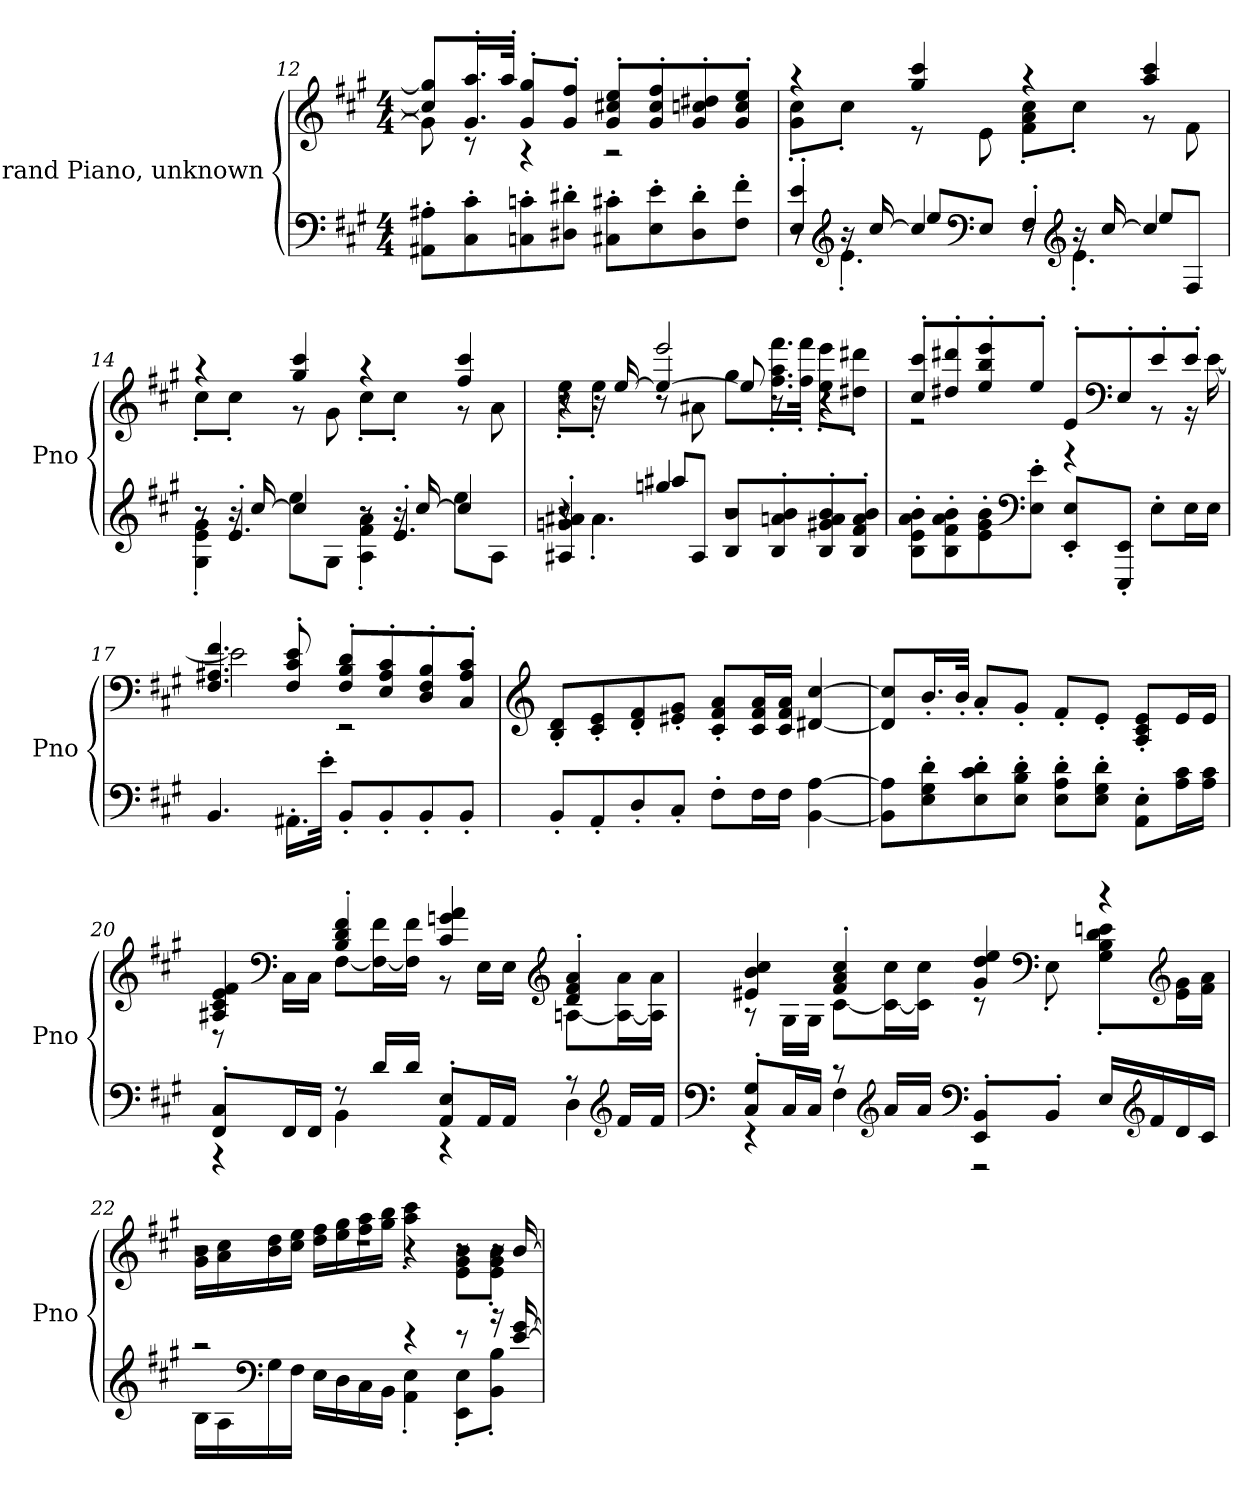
**kern	**kern
*part1	*part1
*staff2	*staff1
*I"Grand Piano, unknown	*
*I'Pno	*
!!LO:LB:g=z
*clefF4	*clefG2
*k[f#c#g#]	*k[f#c#g#]
*M4/4	*M4/4
=12	=12
*	*^
8AA#X\' 8A#X\'L	8cc/] 8gg#/]L	8g#\]
8C#\' 8c#\'	16.g#/' 16.aa/'L	8r
.	32aa'/JJk	.
8Cn\' 8cn\'	8g#/' 8gg#/'L	4r
8D#X\' 8d#X\'J	8g#/' 8ff#/'J	.
8C#X\' 8c#X\'L	8g#/' 8cc#X/' 8ee/'L	2r
8E\' 8e\'	8g#/' 8cc#/' 8ff#/'	.
8D#\' 8d#\'	8g#/' 8ccn/' 8dd#X/'	.
8F#\' 8f#\'J	8g#/' 8cc/' 8ee/'J	.
=13	=13	=13
*^	*	*
*	*^	*	*
8r	8r	4E/' 4e/'	4r	8g#\' 8cc#\'L
*clefG2	*	*	*	*
16r	4.e'\	.	.	8cc#'\J
[16cc#/	.	.	.	.
4cc#/]	.	8ee/L	4gg#/ 4ccc#/	8r
*clefF4	*	*	*	*
.	.	8E/J	.	8e\
8r	8r	4F#'/	4r	8f#\' 8a\' 8cc#\'L
*clefG2	*	*	*	*
16r	4.e'\	.	.	8cc#'\J
[16cc#/	.	.	.	.
4cc#/]	.	8ee/L	4aa/ 4ccc#/	8r
.	.	8F#/J	.	8f#\
!!LO:PB:g=z	!!
=14	=14	=14	=14	=14
8r	4G#\' 4e\' 4g#\'	8r	4r	8cc#'\L
16r	.	4.e'/	.	8cc#'\J
[16cc#/	.	.	.	.
4cc#/]	8ee\L	.	4gg#/ 4ccc#/	8r
.	8G#\J	.	.	8g#\
8r	4A\' 4f#\' 4a\'	8r	4r	8cc#'\L
16r	.	4.e'/	.	8cc#'\J
[16cc#/	.	.	.	.
4cc#/]	8ee\L	.	4ff#/ 4ccc#/	8r
.	8A\J	.	.	8a\
=15	=15	=15	=15	=15
*	*	*	*	*^
4r	8r	4A#X/' 4gn/' 4a#X/'	4r	8ee'\L	8r
.	4.a#'\	.	.	8ee'\J	16r
.	.	.	.	.	[16ee/
4ggn/	.	8aa#X/L	2eee/	8r	4ee/_
.	.	8A#/J	.	8a#X\	.
2r	2r	8B/ 8b/L	.	8gg#\L	8ee/]
.	.	8B/' 8an/' 8b/'	.	16.ff#\' 16.aa\' 16.fff#\'L	8r
.	.	.	.	32ff#\' 32fff#\'JJk	.
.	.	8B/' 8g#X/' 8a/' 8b/'	4r	8ee\' 8eee\'L	4r
.	.	8B/' 8f#/' 8a/' 8b/'J	.	8dd#X\' 8ddd#X\'J	.
*v	*v	*v	*	*	*
*	*	*v	*v
!!LO:LB:g=z
=16	=16	=16
8B\' 8e\' 8a\' 8b\'L	8cc#/' 8ccc#/'L	2r
8B\' 8f#\' 8a\' 8b\'	8dd#X/' 8ddd#X/'	.
8e\' 8g#\' 8b\'	8ee/' 8bb/' 8eee/'	.
*clefF4	*	*
8E\' 8e\'J	8ee'/J	.
8EE/' 8E/'L	8e'/L	4r
*	*clefF4	*
8EEE/' 8EE/'J	8E'/	.
8E'\L	8e'/	8r
16E\L	8e'/J	16r
16E\JJ	.	[16e\
=17	=17	=17
4.BB/	4.F#/ 4.A#X/ 4.f#/	2e\]
16.AA#X'\LL	8F#/' 8c#/' 8e/'	.
32e'\JJk	.	.
8BB'/L	8F#/' 8B/' 8d/'L	2r
8BB'/	8E/' 8A#/' 8c#/'	.
8BB'/	8D/' 8F#/' 8B/'	.
8BB'/J	8C#/' 8A#/' 8c#/'J	.
*	*v	*v
=18	=18
*	*clefG2
8BB'/L	8B/' 8d/'L
8AA'/	8c#/' 8e/'
8D'/	8d/' 8f#/'
8C#'/J	8e#X/' 8g#/'J
8F#'\L	8c#/' 8f#/' 8a/'L
16F#\L	16c#/ 16f#/ 16a/L
16F#\JJ	16c#/ 16f#/ 16a/JJ
[4BB\ [4A\	[4d#X/ [4cc#/
!!LO:LB:g=z
=19	=19
8BB\] 8A\]L	8d#/] 8cc#/]L
8E\' 8G#\' 8d\'	16.b'/L
.	32b'/JJk
8E\' 8c#\' 8d\'	8a'/L
8E\' 8B\' 8d\'J	8g#'/J
8E\' 8A\' 8d\'L	8f#'/L
8E\' 8G#\' 8d\'J	8e'/J
8AA\' 8E\'L	8A/' 8c#/' 8e/'L
16A\ 16c#\L	16e/L
16A\ 16c#\JJ	16e/JJ
=20	=20
*^	*^
8FF#/' 8C#/'L	4r	4A#X/ 4c#/ 4e/ 4f#/	8r
*	*	*clefF4	*
16FF#/L	.	.	16C#\LL
16FF#/JJ	.	.	16C#\JJ
8r	4BB\	4B/' 4d/' 4f#/'	[8F#\L
16d/LL	.	.	16F#\_ 16f#\L
16d/JJ	.	.	16F#\] 16f#\JJ
8AA/' 8E/'L	4r	4c#/ 4gn/ 4a/	8r
16AA/L	.	.	16E\LL
16AA/JJ	.	.	16E\JJ
*	*	*clefG2	*
8r	4D\	4d/' 4f#/' 4a/'	[8An\L
*clefG2	*	*	*
16f#/LL	.	.	16A\_ 16a\L
16f#/JJ	.	.	16A\] 16a\JJ
!!LO:LB:g=z	!!
=21	=21	=21	=21
*clefF4	*	*	*
8C#/' 8G#/'L	4r	4e#X/ 4b/ 4cc#/	8r
16C#/L	.	.	16G#\LL
16C#/JJ	.	.	16G#\JJ
8r	4F#\	4f#/' 4a/' 4cc#/'	[8c#\L
*clefG2	*	*	*
16a/LL	.	.	16c#\_ 16cc#\L
16a/JJ	.	.	16c#\] 16cc#\JJ
*clefF4	*	*	*
8EE/' 8BB/'L	2r	4g#/ 4dd/ 4ee/	8r
*	*	*clefF4	*
8BB'/J	.	.	8E'\
16E/LL	.	4r	8G#\' 8B\' 8d\' 8en\'L
*clefG2	*	*	*
16f#/	.	.	.
*	*	*clefG2	*
16d/	.	.	16e\ 16g#\L
16c#/JJ	.	.	16f#\ 16a\JJ
=22	=22	=22	=22
*	*	*	*^
2r	16B\LL	1r	16g#\ 16b\LL	2r
.	16A\	.	16a\ 16cc#\	.
*clefF4	*	*	*	*
.	16G#\	.	16b\ 16dd\	.
.	16F#\JJ	.	16cc#\ 16ee\JJ	.
.	16E\LL	.	16dd\ 16ff#\LL	.
.	16D\	.	16ee\ 16gg#\	.
.	16C#\	.	16ff#\ 16aa\	.
.	16BB\JJ	.	16gg#\ 16bb\JJ	.
4r	4AA\' 4E\'	.	4aa\' 4ccc#\'	4r
8r	8EE\' 8E\'L	.	8e\ 8g#\ 8b\L	8r
16r	8BB\' 8B\'J	.	8e\' 8g#\' 8b\'J	16r
[16e/ [16g#/	.	.	.	[16b/
*v	*v	*	*	*
*	*v	*v	*v
=	=
*-	*-
